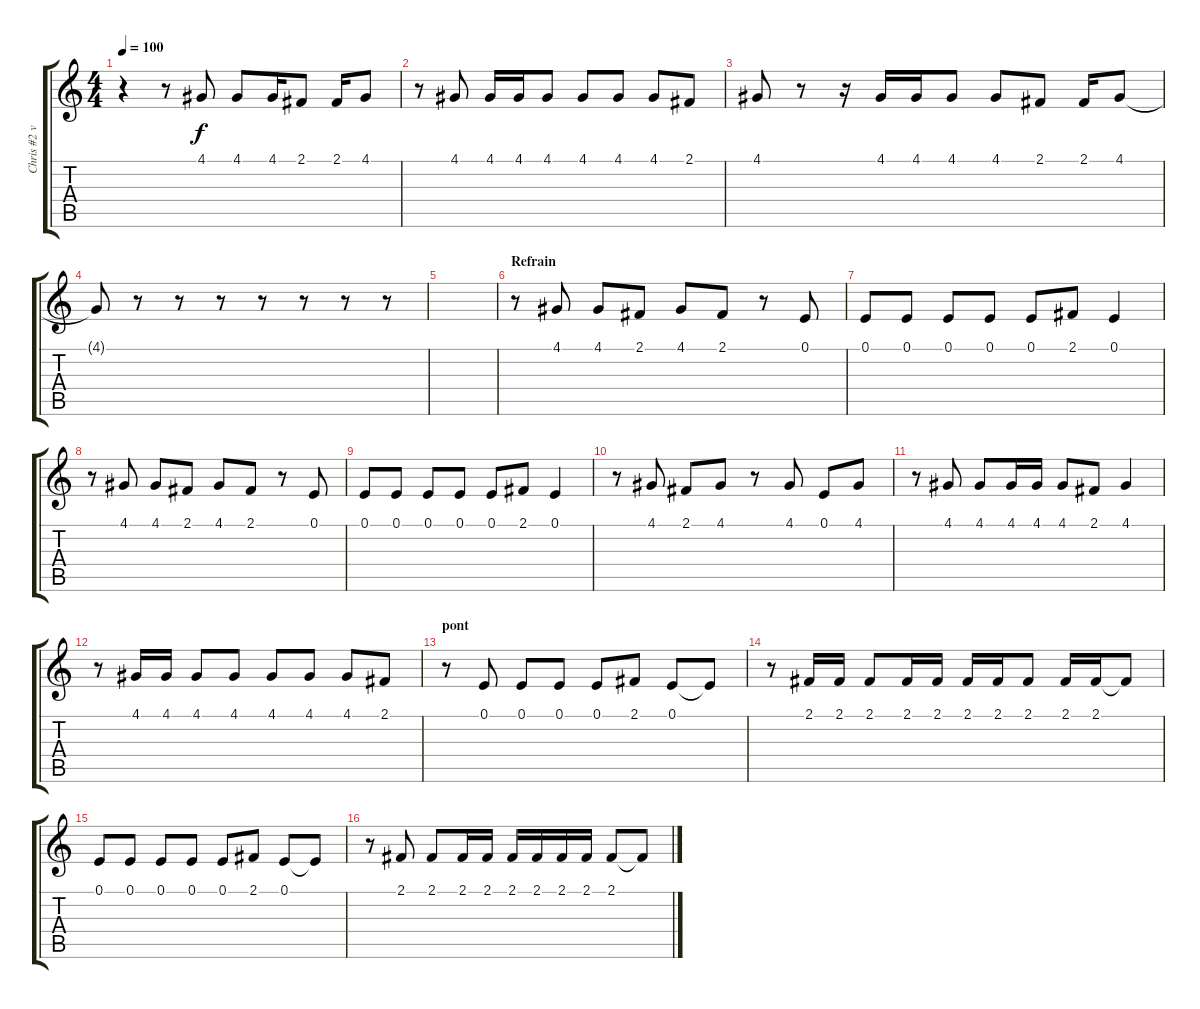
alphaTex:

\track ("Chris #2 vocals" "Chris #2 v") {instrument synthbrass2}
\staff {score tabs}
\tuning (E4 B3 G3 D3 A2 E2) {hide}
\ts (4 4)
\tempo 100
\clef g2
\ks c
r.4{dy f} r.8 4.1.8 4.1.8 4.1.16 2.1.8 2.1.16 4.1.8 |
r.8 4.1.8 4.1.16 4.1.16 4.1.8 4.1.8 4.1.8 4.1.8 2.1.8 |
4.1.8 r.8 r.16 4.1.16 4.1.16 4.1.8 4.1.8 2.1.8 2.1.16 4.1.8 |
4.1{t}.8 r.8 r.8 r.8 r.8 r.8 r.8 r.8 |
|
\section ("" "Refrain")
r.8 4.1.8 4.1.8 2.1.8 4.1.8 2.1.8 r.8 0.1.8 |
0.1.8 0.1.8 0.1.8 0.1.8 0.1.8 2.1.8 0.1.4 |
r.8 4.1.8 4.1.8 2.1.8 4.1.8 2.1.8 r.8 0.1.8 |
0.1.8 0.1.8 0.1.8 0.1.8 0.1.8 2.1.8 0.1.4 |
r.8 4.1.8 2.1.8 4.1.8 r.8 4.1.8 0.1.8 4.1.8 |
r.8 4.1.8 4.1.8 4.1.16 4.1.16 4.1.8 2.1.8 4.1.4 |
r.8 4.1.16 4.1.16 4.1.8 4.1.8 4.1.8 4.1.8 4.1.8 2.1.8 |
\section ("" "pont")
r.8 0.1.8 0.1.8 0.1.8 0.1.8 2.1.8 0.1.8 0.1{t}.8 |
r.8 2.1.16 2.1.16 2.1.8 2.1.16 2.1.16 2.1.16 2.1.16 2.1.8 2.1.16 2.1.16 2.1{t}.8 |
0.1.8 0.1.8 0.1.8 0.1.8 0.1.8 2.1.8 0.1.8 0.1{t}.8 |
r.8 2.1.8 2.1.8 2.1.16 2.1.16 2.1.16 2.1.16 2.1.16 2.1.16 2.1.8 2.1{t}.8
